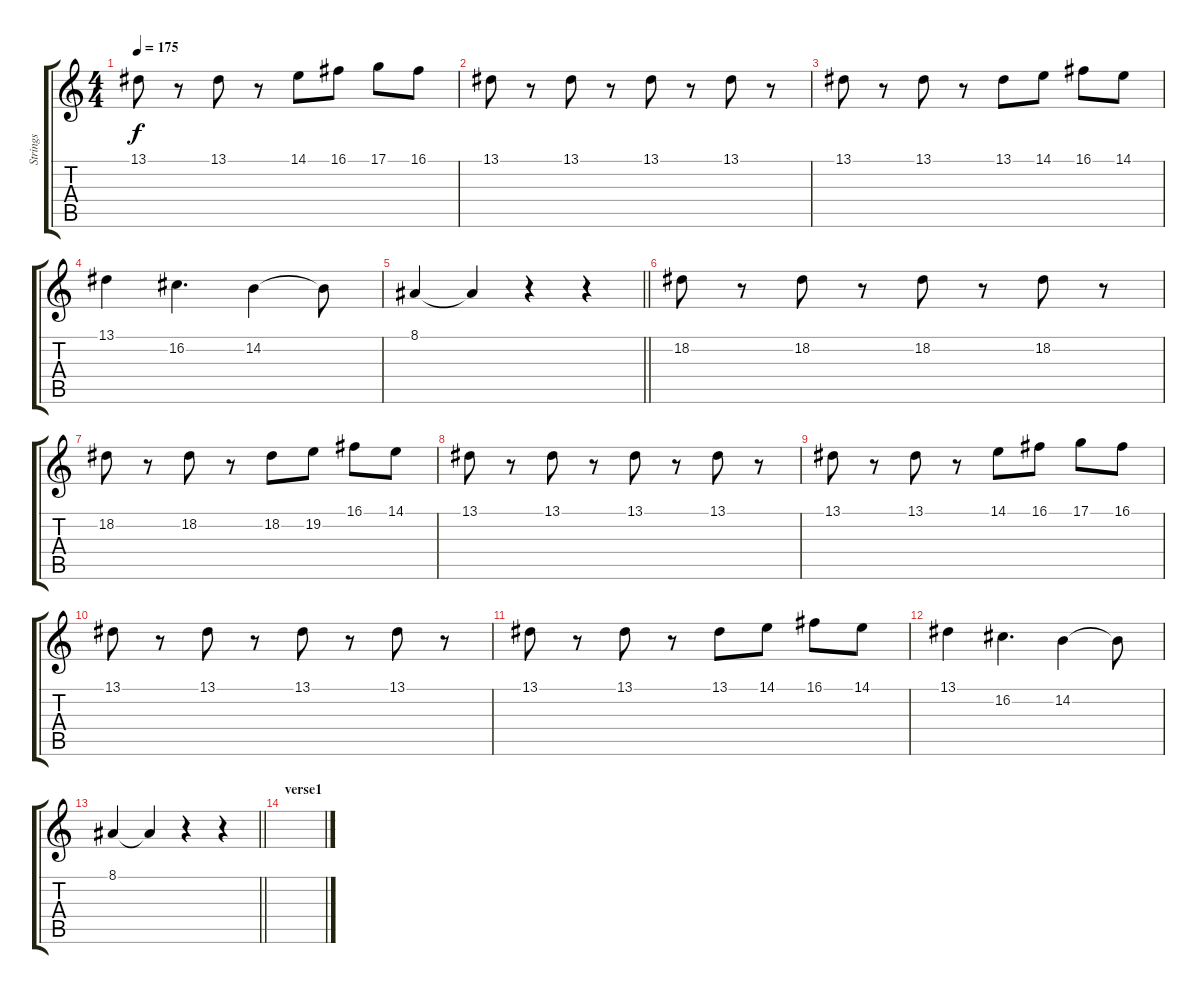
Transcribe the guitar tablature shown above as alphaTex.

\track ("Strings" "Strings") {instrument stringensemble1}
\staff {score tabs}
\tuning (D4 A3 F3 C3 G2 C2) {hide}
\ts (4 4)
\tempo 175
\clef g2
\ks c
13.1.8{dy f} r.8 13.1.8 r.8 14.1.8 16.1.8 17.1.8 16.1.8 |
13.1.8 r.8 13.1.8 r.8 13.1.8 r.8 13.1.8 r.8 |
13.1.8 r.8 13.1.8 r.8 13.1.8 14.1.8 16.1.8 14.1.8 |
13.1.4 16.2.4{d} 14.2.4 14.2{t}.8 |
\barLineRight lightlight
8.1.4 8.1{t}.4 r.4 r.4 |
18.2.8 r.8 18.2.8 r.8 18.2.8 r.8 18.2.8 r.8 |
18.2.8 r.8 18.2.8 r.8 18.2.8 19.2.8 16.1.8 14.1.8 |
13.1.8 r.8 13.1.8 r.8 13.1.8 r.8 13.1.8 r.8 |
13.1.8 r.8 13.1.8 r.8 14.1.8 16.1.8 17.1.8 16.1.8 |
13.1.8 r.8 13.1.8 r.8 13.1.8 r.8 13.1.8 r.8 |
13.1.8 r.8 13.1.8 r.8 13.1.8 14.1.8 16.1.8 14.1.8 |
13.1.4 16.2.4{d} 14.2.4 14.2{t}.8 |
\barLineRight lightlight
8.1.4 8.1{t}.4 r.4 r.4 |
\section ("" "verse1")
